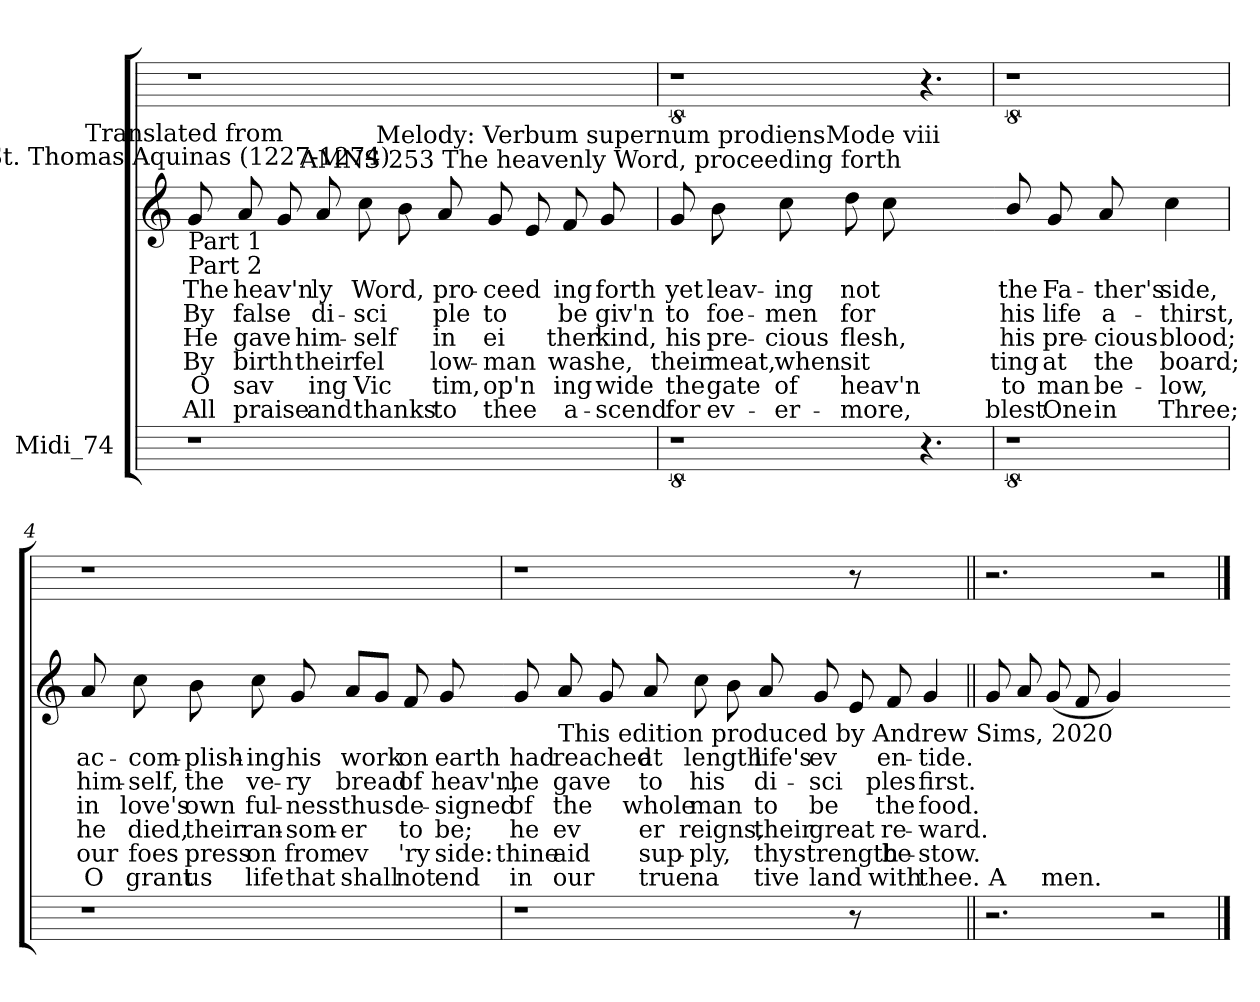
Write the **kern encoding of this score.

**kern	**kern	**text	**text	**text	**text	**text	**text	**kern
*part3	*part2	*part2	*part2	*part2	*part2	*part2	*part2	*part1
*staff3	*staff2	*staff2	*staff2	*staff2	*staff2	*staff2	*staff2	*staff1
*I"Midi_74	*	*	*	*	*	*	*	*
*	*clefG2	*	*	*	*	*	*	*
*	*k[]	*	*	*	*	*	*	*
*	*C:	*	*	*	*	*	*	*
=1	=1	=1	=1	=1	=1	=1	=1	=1
!	!LO:TX:a:cj:t=Translated from \nSt. Thomas Aquinas (1227-1274)	!	!	!	!	!	!	!
!	!LO:TX:b:t=Part 1	!	!	!	!	!	!	!
!	!LO:TX:b:t=Part 2	!	!	!	!	!	!	!
!	!	!LO:LY:b	!LO:LY:b	!LO:LY:b	!LO:LY:b	!LO:LY:b	!LO:LY:b	!
1r	8g	The	By	He	By	O	All	1r
!	!	!LO:LY:b	!LO:LY:b	!LO:LY:b	!LO:LY:b	!LO:LY:b	!LO:LY:b	!
.	8a	heav'n	false	gave	birth	sav	praise	.
.	8g	.	.	.	.	.	.	.
!	!	!LO:LY:b	!LO:LY:b	!LO:LY:b	!LO:LY:b	!LO:LY:b	!LO:LY:b	!
.	8a	ly	di-	-him-	-their	ing	and	.
!	!	!LO:LY:b	!LO:LY:b	!LO:LY:b	!LO:LY:b	!LO:LY:b	!LO:LY:b	!
.	8cc	Word,	sci	self	fel	Vic	thanks	.
.	8b	.	.	.	.	.	.	.
!	!	!LO:LY:b	!LO:LY:b	!LO:LY:b	!LO:LY:b	!LO:LY:b	!LO:LY:b	!
.	8a	pro-	-ple	in	low-	-tim,	to	.
!	!	!LO:LY:b	!LO:LY:b	!LO:LY:b	!LO:LY:b	!LO:LY:b	!LO:LY:b	!
.	8g	ceed	to	ei	man	op'n	thee	.
4.ryy	8e	.	.	.	.	.	.	4.ryy
!	!	!LO:LY:b	!LO:LY:b	!LO:LY:b	!LO:LY:b	!LO:LY:b	!LO:LY:b	!
.	8f	ing	be	ther	was	ing	a-	.
!	!LO:TX:a:cj:t=AMNS 253 The heavenly Word, proceeding forth	!	!	!	!	!	!	!
!	!LO:TX:a:cj:t=Melody&colon; Verbum supernum prodiens	!	!	!	!	!	!	!
!	!	!LO:LY:b	!LO:LY:b	!LO:LY:b	!LO:LY:b	!LO:LY:b	!LO:LY:b	!
.	8g	-forth	giv'n	kind,	he,	wide	scend	.
=2	=2	=2	=2	=2	=2	=2	=2	=2
!	!	!LO:LY:b	!LO:LY:b	!LO:LY:b	!LO:LY:b	!LO:LY:b	!LO:LY:b	!
8%5r	8g	yet	to	his	their	the	for	8%5r
!	!	!LO:LY:b	!LO:LY:b	!LO:LY:b	!LO:LY:b	!LO:LY:b	!LO:LY:b	!
.	8b	leav-	-foe-	-pre-	-meat,	gate	ev-	.
!	!	!LO:LY:b	!LO:LY:b	!LO:LY:b	!LO:LY:b	!LO:LY:b	!LO:LY:b	!
.	8cc	-ing	men	cious	when	of	er-	.
!	!	!LO:LY:b	!LO:LY:b	!LO:LY:b	!LO:LY:b	!LO:LY:b	!LO:LY:b	!
.	8dd	-not	for	flesh,	sit	heav'n	more,	.
!	!LO:TX:a:cj:t=Mode viii	!	!	!	!	!	!	!
.	8cc	.	.	.	.	.	.	.
4.r	4.ryy	.	.	.	.	.	.	4.r
!!LO:LB:g=z
=3	=3-	=3	=3	=3	=3	=3	=3	=3
!	!	!LO:LY:b	!LO:LY:b	!LO:LY:b	!LO:LY:b	!LO:LY:b	!LO:LY:b	!
8%5r	8b/	the	his	his	ting	to	blest	8%5r
!	!	!LO:LY:b	!LO:LY:b	!LO:LY:b	!LO:LY:b	!LO:LY:b	!LO:LY:b	!
.	8g	Fa-	-life	pre-	-at	man	One	.
!	!	!LO:LY:b	!LO:LY:b	!LO:LY:b	!LO:LY:b	!LO:LY:b	!LO:LY:b	!
.	8a	ther's	a-	-cious	the	be-	-in	.
!	!	!LO:LY:b	!LO:LY:b	!LO:LY:b	!LO:LY:b	!LO:LY:b	!LO:LY:b	!
.	4cc	side,	thirst,	blood;	board;	low,	Three;	.
=4	=4	=4	=4	=4	=4	=4	=4	=4
!	!	!LO:LY:b	!LO:LY:b	!LO:LY:b	!LO:LY:b	!LO:LY:b	!LO:LY:b	!
1r	8a	ac-	-him-	-in	he	our	O	1r
!	!	!LO:LY:b	!LO:LY:b	!LO:LY:b	!LO:LY:b	!LO:LY:b	!LO:LY:b	!
.	8cc	com-	-self,	love's	died,	foes	grant	.
!	!	!LO:LY:b	!LO:LY:b	!LO:LY:b	!LO:LY:b	!LO:LY:b	!LO:LY:b	!
.	8b	plish-	-the	own	their	press	us	.
!	!	!LO:LY:b	!LO:LY:b	!LO:LY:b	!LO:LY:b	!LO:LY:b	!LO:LY:b	!
.	8cc	ing	ve-	-ful-	-ran-	-on	life	.
!	!	!LO:LY:b	!LO:LY:b	!LO:LY:b	!LO:LY:b	!LO:LY:b	!LO:LY:b	!
.	8g	his	ry	ness	som-	-from	that	.
!	!	!LO:LY:b	!LO:LY:b	!LO:LY:b	!LO:LY:b	!LO:LY:b	!LO:LY:b	!
.	8aL	work	bread	thus	er	ev	shall	.
.	8gJ	.	.	.	.	.	.	.
!	!	!LO:LY:b	!LO:LY:b	!LO:LY:b	!LO:LY:b	!LO:LY:b	!LO:LY:b	!
.	8f	on	of	de-	-to	'ry	not	.
!	!	!LO:LY:b	!LO:LY:b	!LO:LY:b	!LO:LY:b	!LO:LY:b	!LO:LY:b	!
8ryy	8g	earth	heav'n,	signed	be;	side:	end	8ryy
!!LO:LB:g=z
=5	=5-	=5	=5	=5	=5	=5	=5	=5
!	!	!LO:LY:b	!LO:LY:b	!LO:LY:b	!LO:LY:b	!LO:LY:b	!LO:LY:b	!
1r	8g	had	he	of	he	thine	in	1r
!	!LO:TX:b:t=This edition produced by Andrew Sims, 2020	!	!	!	!	!	!	!
!	!	!LO:LY:b	!LO:LY:b	!LO:LY:b	!LO:LY:b	!LO:LY:b	!LO:LY:b	!
.	8a	reached	gave	the	ev	aid	our	.
.	8g	.	.	.	.	.	.	.
!	!	!LO:LY:b	!LO:LY:b	!LO:LY:b	!LO:LY:b	!LO:LY:b	!LO:LY:b	!
.	8a	at	to	whole	er	sup-	-true	.
!	!	!LO:LY:b	!LO:LY:b	!LO:LY:b	!LO:LY:b	!LO:LY:b	!LO:LY:b	!
.	8cc	length	his	man	reigns,	ply,	na	.
.	8b	.	.	.	.	.	.	.
!	!	!LO:LY:b	!LO:LY:b	!LO:LY:b	!LO:LY:b	!LO:LY:b	!LO:LY:b	!
.	8a	life's	di-	-to	their	thy	tive	.
!	!	!LO:LY:b	!LO:LY:b	!LO:LY:b	!LO:LY:b	!LO:LY:b	!LO:LY:b	!
.	8g	ev	sci	be	great	strength	land	.
8r	8e	.	.	.	.	.	.	8r
!	!	!LO:LY:b	!LO:LY:b	!LO:LY:b	!LO:LY:b	!LO:LY:b	!LO:LY:b	!
4.ryy	8f	en-	-ples	the	re-	-be-	-with	4.ryy
!	!	!LO:LY:b	!LO:LY:b	!LO:LY:b	!LO:LY:b	!LO:LY:b	!LO:LY:b	!
.	4g	tide.	first.	food.	ward.	stow.	thee.	.
=6||	=6||	=6||	=6||	=6||	=6||	=6||	=6||	=6||
!	!	!	!	!	!	!	!LO:LY:b	!
2.r	8g	.	.	.	.	.	A	2.r
.	8a	.	.	.	.	.	.	.
!	!	!	!	!	!	!	!LO:LY:b	!
.	(<8g	.	.	.	.	.	men.	.
.	8f	.	.	.	.	.	.	.
.	4g)	.	.	.	.	.	.	.
2r	2ryy	.	.	.	.	.	.	2r
==	=-	==	==	==	==	==	==	==
*-	*-	*-	*-	*-	*-	*-	*-	*-
